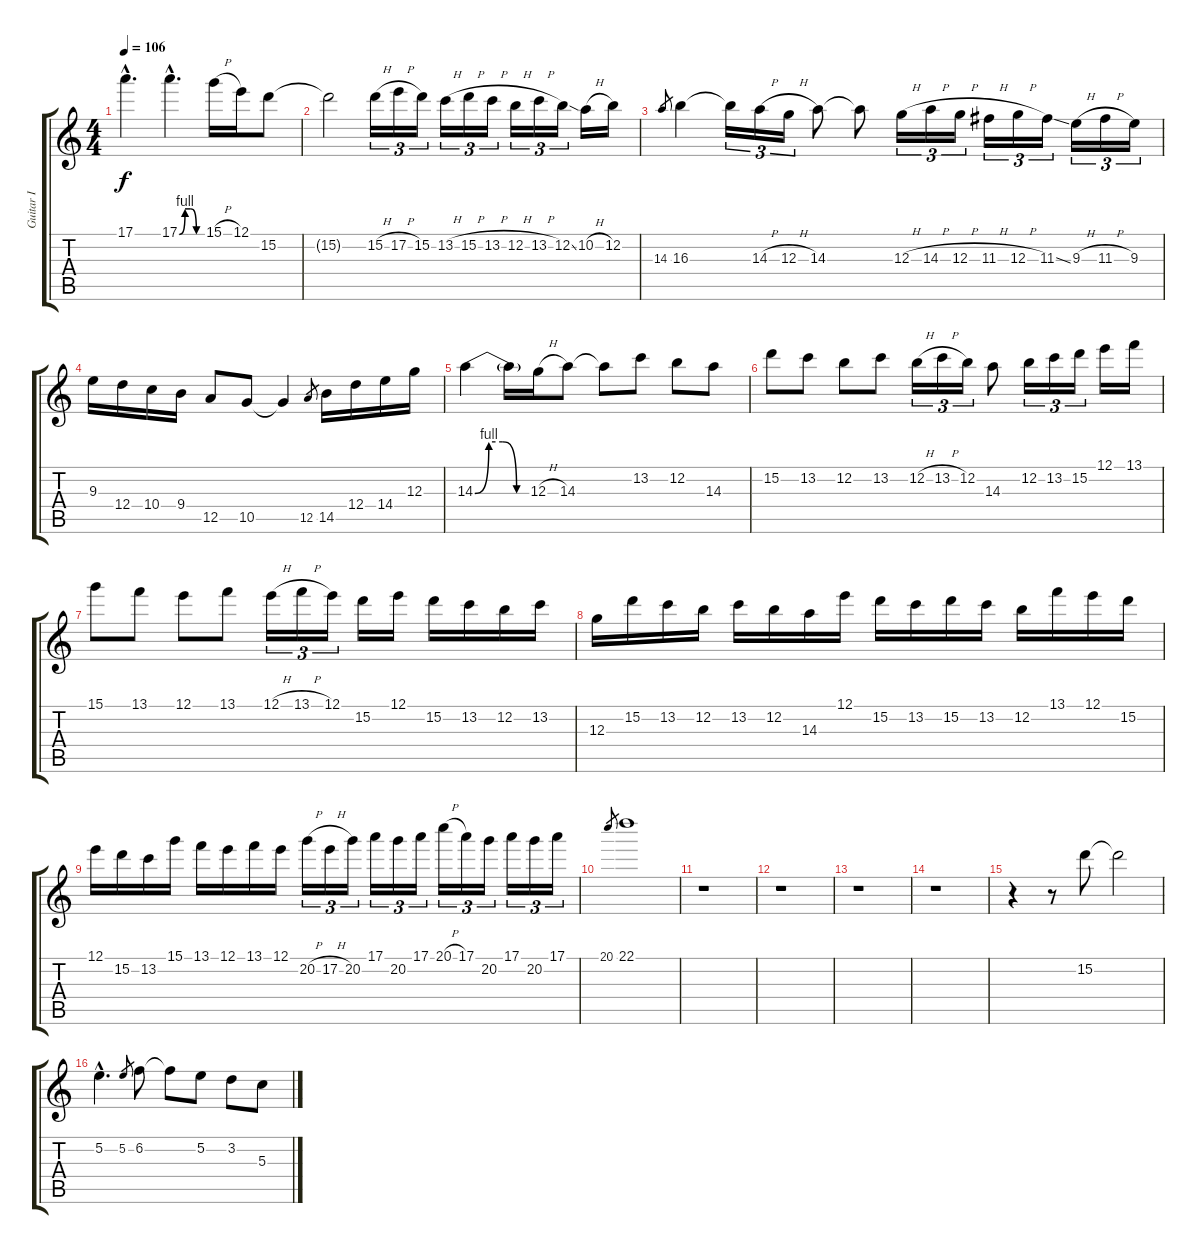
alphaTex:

\track ("Guitar I" "Guitar I") {instrument distortionguitar}
\staff {score tabs}
\tuning (E4 B3 G3 D3 A2 E2) {hide}
\ts (4 4)
\tempo 106
\clef g2
\ks c
17.1{hac}.4{d dy f} 17.1{be (custom 0 0 15 4 30 4 45 0 60 0) hac}.4{d} 15.1{h}.16 12.1.16 15.2.8 |
15.2{t}.2 15.2{h}.16{tu (3 2)} 17.2{h}.16{tu (3 2)} 15.2.16{tu (3 2)} 13.2{h}.16{tu (3 2)} 15.2{h}.16{tu (3 2)} 13.2{h}.16{tu (3 2)} 12.2{h}.16{tu (3 2)} 13.2{h}.16{tu (3 2)} 12.2{ss}.16{tu (3 2)} 10.2{h}.16 12.2.16 |
14.3.8{gr} 16.3.4 16.3{t}.16{tu (3 2)} 14.3{h}.16{tu (3 2)} 12.3{h}.16{tu (3 2)} 14.3.8 14.3{t}.8 12.3{h}.16{tu (3 2)} 14.3{h}.16{tu (3 2)} 12.3{h}.16{tu (3 2)} 11.3{h}.16{tu (3 2)} 12.3{h}.16{tu (3 2)} 11.3{ss}.16{tu (3 2)} 9.3{h}.16{tu (3 2)} 11.3{h}.16{tu (3 2)} 9.3.16{tu (3 2)} |
9.3.16 12.4.16 10.4.16 9.4.16 12.5.8 10.5.8 10.5{t}.4 12.5.8{gr} 14.5.16 12.4.16 14.4.16 12.3.16 |
14.3{be (custom 0 0 15 4 30 4 45 0 60 0)}.4 14.3{t}.16 12.3{h}.16 14.3.8 14.3{t}.8 13.2.8 12.2.8 14.3.8 |
15.2.8 13.2.8 12.2.8 13.2.8 12.2{h}.16{tu (3 2)} 13.2{h}.16{tu (3 2)} 12.2.16{tu (3 2)} 14.3.8 12.2.16{tu (3 2)} 13.2.16{tu (3 2)} 15.2.16{tu (3 2)} 12.1.16 13.1.16 |
15.1.8 13.1.8 12.1.8 13.1.8 12.1{h}.16{tu (3 2)} 13.1{h}.16{tu (3 2)} 12.1.16{tu (3 2)} 15.2.16 12.1.16 15.2.16 13.2.16 12.2.16 13.2.16 |
12.3.16 15.2.16 13.2.16 12.2.16 13.2.16 12.2.16 14.3.16 12.1.16 15.2.16 13.2.16 15.2.16 13.2.16 12.2.16 13.1.16 12.1.16 15.2.16 |
12.1.16 15.2.16 13.2.16 15.1.16 13.1.16 12.1.16 13.1.16 12.1.16 20.2{h}.16{tu (3 2)} 17.2{h}.16{tu (3 2)} 20.2.16{tu (3 2)} 17.1.16{tu (3 2)} 20.2.16{tu (3 2)} 17.1.16{tu (3 2)} 20.1{h}.16{tu (3 2)} 17.1.16{tu (3 2)} 20.2.16{tu (3 2)} 17.1.16{tu (3 2)} 20.2.16{tu (3 2)} 17.1.16{tu (3 2)} |
20.1.8{gr} 22.1.1 |
r.1 |
r.1 |
r.1 |
r.1 |
r.4 r.8 15.2.8 15.2{t}.2 |
5.2{hac}.4{d} 5.2.8{gr} 6.2.8 6.2{t}.8 5.2.8 3.2.8 5.3.8
